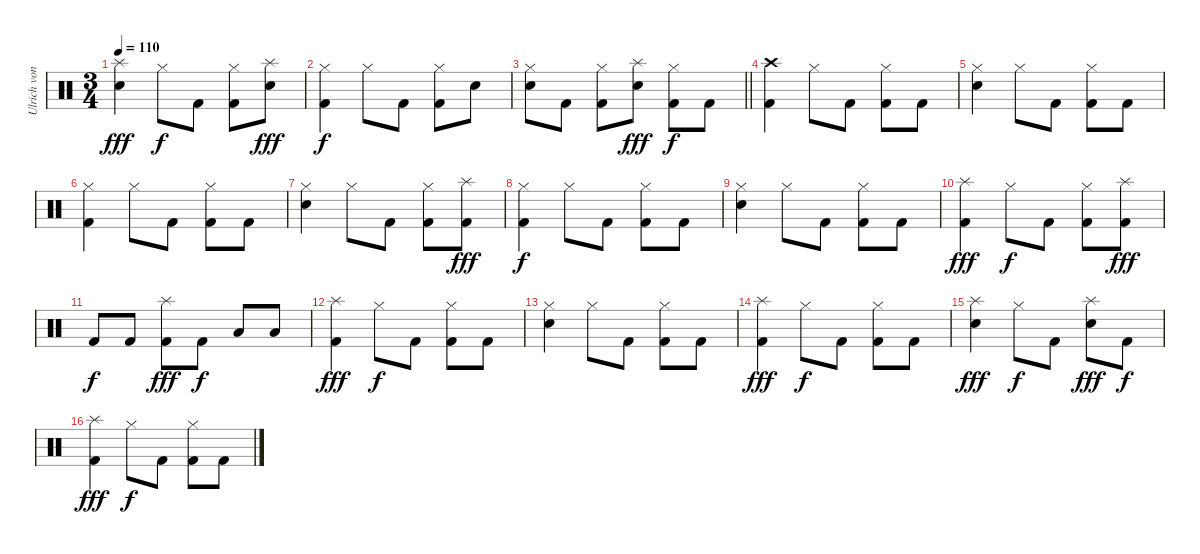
\track ("Ulrich von Jungingen" "Ulrich von") {instrument percussion}
\staff {score}
\articulation defaults
\ts (3 4)
\tempo 110
\clef neutral
\ks c
("Splash (hit)" "Snare (hit) 2").4{dy fff} "Hi-Hat (closed)".8{dy f} "Kick (hit) 2".8 ("Hi-Hat (closed)" "Kick (hit) 2").8 ("Splash (hit)" "Snare (hit) 2").8{dy fff} |
("Hi-Hat (closed)" "Kick (hit) 2").4{dy f} "Hi-Hat (closed)".8 "Kick (hit) 2".8 ("Hi-Hat (closed)" "Kick (hit) 2").8 "Snare (hit) 2".8 |
\barLineRight lightlight
("Hi-Hat (closed)" "Snare (hit) 2").8 "Kick (hit) 2".8 ("Hi-Hat (closed)" "Kick (hit) 2").8 ("Splash (hit)" "Electric Snare (hit)").8{dy fff} ("Hi-Hat (closed)" "Kick (hit) 2").8{dy f} "Kick (hit) 2".8 |
("Crash high (hit)" "Kick (hit) 2").4 "Hi-Hat (closed)".8 "Kick (hit) 2".8 ("Hi-Hat (closed)" "Kick (hit) 2").8 "Kick (hit) 2".8 |
("Hi-Hat (closed)" "Snare (hit) 2").4 "Hi-Hat (closed)".8 "Kick (hit) 2".8 ("Hi-Hat (closed)" "Kick (hit) 2").8 "Kick (hit) 2".8 |
("Hi-Hat (closed)" "Kick (hit) 2").4 "Hi-Hat (closed)".8 "Kick (hit) 2".8 ("Hi-Hat (closed)" "Kick (hit) 2").8 "Kick (hit) 2".8 |
("Hi-Hat (closed)" "Snare (hit) 2").4 "Hi-Hat (closed)".8 "Kick (hit) 2".8 ("Hi-Hat (closed)" "Kick (hit) 2").8 ("Splash (hit)" "Kick (hit) 2").8{dy fff} |
("Hi-Hat (closed)" "Kick (hit) 2").4{dy f} "Hi-Hat (closed)".8 "Kick (hit) 2".8 ("Hi-Hat (closed)" "Kick (hit) 2").8 "Kick (hit) 2".8 |
("Hi-Hat (closed)" "Snare (hit) 2").4 "Hi-Hat (closed)".8 "Kick (hit) 2".8 ("Hi-Hat (closed)" "Kick (hit) 2").8 "Kick (hit) 2".8 |
("Splash (hit)" "Kick (hit) 2").4{dy fff} "Hi-Hat (closed)".8{dy f} "Kick (hit) 2".8 ("Hi-Hat (closed)" "Kick (hit) 2").8 ("Splash (hit)" "Kick (hit) 2").8{dy fff} |
"Kick (hit) 2".8{dy f} "Kick (hit) 2".8 ("Splash (hit)" "Kick (hit) 2").8{dy fff} "Kick (hit) 2".8{dy f} "Low Tom (hit)".8 "Low Tom (hit)".8 |
("Splash (hit)" "Kick (hit) 2").4{dy fff} "Hi-Hat (closed)".8{dy f} "Kick (hit) 2".8 ("Hi-Hat (closed)" "Kick (hit) 2").8 "Kick (hit) 2".8 |
("Hi-Hat (closed)" "Snare (hit) 2").4 "Hi-Hat (closed)".8 "Kick (hit) 2".8 ("Hi-Hat (closed)" "Kick (hit) 2").8 "Kick (hit) 2".8 |
("Splash (hit)" "Kick (hit) 2").4{dy fff} "Hi-Hat (closed)".8{dy f} "Kick (hit) 2".8 ("Hi-Hat (closed)" "Kick (hit) 2").8 "Kick (hit) 2".8 |
("Splash (hit)" "Snare (hit) 2").4{dy fff} "Hi-Hat (closed)".8{dy f} "Kick (hit) 2".8 ("Splash (hit)" "Snare (hit) 2").8{dy fff} "Kick (hit) 2".8{dy f} |
("Splash (hit)" "Kick (hit) 2").4{dy fff} "Hi-Hat (closed)".8{dy f} "Kick (hit) 2".8 ("Hi-Hat (closed)" "Kick (hit) 2").8 "Kick (hit) 2".8
